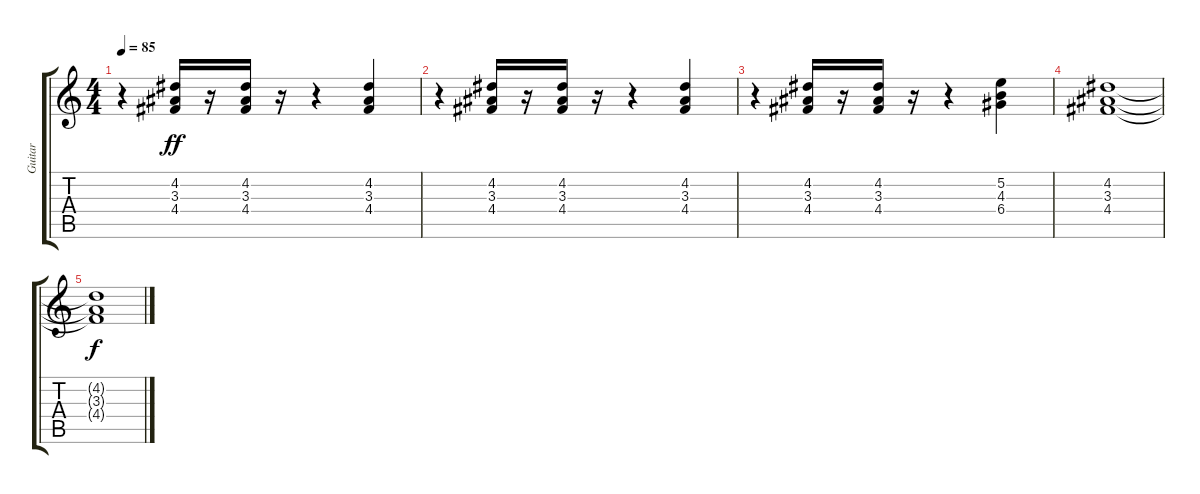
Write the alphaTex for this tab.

\track ("Guitar" "Guitar") {instrument electricguitarclean}
\staff {score tabs}
\tuning (E4 B3 G3 D3 A2 E2) {hide}
\ts (4 4)
\tempo 85
\clef g2
\ks c
r.4{dy ff} (4.2 3.3 4.4).16 r.16 (4.2 3.3 4.4).16 r.16 r.4 (4.2 3.3 4.4).4 |
r.4 (4.2 3.3 4.4).16 r.16 (4.2 3.3 4.4).16 r.16 r.4 (4.2 3.3 4.4).4 |
r.4 (4.2 3.3 4.4).16 r.16 (4.2 3.3 4.4).16 r.16 r.4 (5.2 4.3 6.4).4 |
(4.2 3.3 4.4).1 |
(4.2{t} 3.3{t} 4.4{t}).1{dy f}
